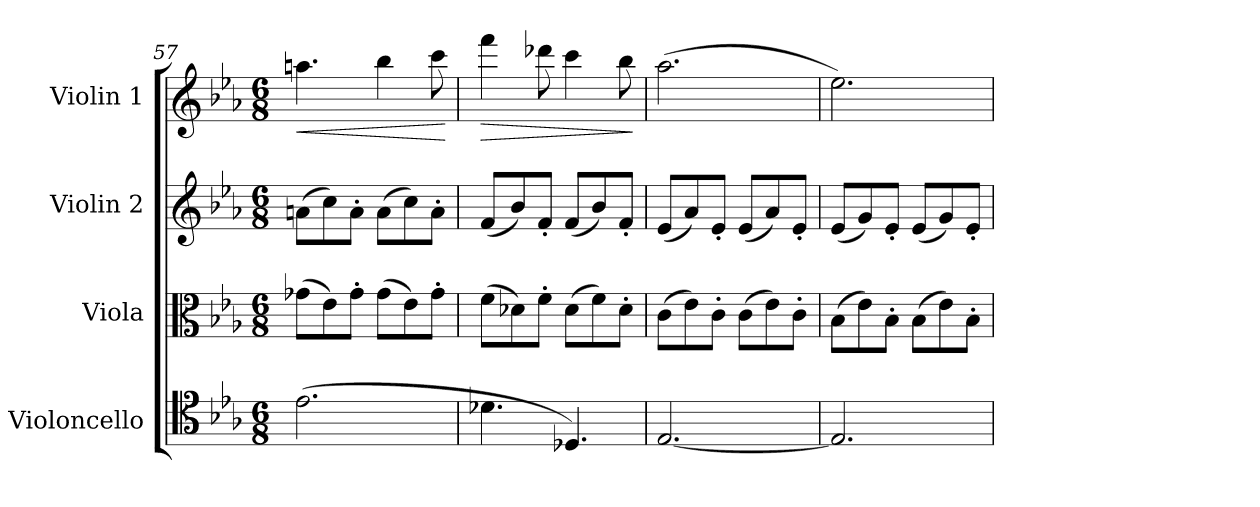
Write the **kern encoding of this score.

**kern	**kern	**kern	**kern	**dynam
*part4	*part3	*part2	*part1	*part1
*staff4	*staff3	*staff2	*staff1	*staff1
*I"Violoncello	*I"Viola	*I"Violin 2	*I"Violin 1	*
*I'Vc	*I'Vla	*I'Vln	*I'Vln	*
*clefC4	*clefC3	*clefG2	*clefG2	*
*k[b-e-a-]	*k[b-e-a-]	*k[b-e-a-]	*k[b-e-a-]	*
*M6/8	*M6/8	*M6/8	*M6/8	*
=57	=57	=57	=57	=57
!	!	!	!	!LO:HP:b
(>2.e-\	(>8g-X\L	(>8an\L	4.aan\	<
.	8e-\)	8cc\)	.	.
.	8g-'\J	8a'\J	.	.
.	(>8g-\L	(>8a\L	4bb-\	.
.	8e-\)	8cc\)	.	.
.	8g-'\J	8a'\J	8ccc\	.
.	.	.	.	[
=58	=58	=58	=58	=58
!	!	!	!	!LO:HP:b
4.d-X\	(>8f\L	(<8f/L	4fff\	>
.	8d-X\)	8b-/)	.	.
.	8f'\J	8f'/J	8ddd-X\	.
4.D-X/)	(>8d-\L	(<8f/L	4ccc\	.
.	8f\)	8b-/)	.	.
.	8d-'\J	8f'/J	8bb-\	.
.	.	.	.	]
=59	=59	=59	=59	=59
[2.E-/	(>8c\L	(<8e-/L	(>2.aa-\	.
.	8e-\)	8a-/)	.	.
.	8c'\J	8e-'/J	.	.
.	(>8c\L	(<8e-/L	.	.
.	8e-\)	8a-/)	.	.
.	8c'\J	8e-'/J	.	.
=60	=60	=60	=60	=60
2.E-/]	(>8B-\L	(<8e-/L	2.ee-\)	.
.	8e-\)	8g/)	.	.
.	8B-'\J	8e-'/J	.	.
.	(>8B-\L	(<8e-/L	.	.
.	8e-\)	8g/)	.	.
.	8B-'\J	8e-'/J	.	.
=	=	=	=	=
*-	*-	*-	*-	*-
